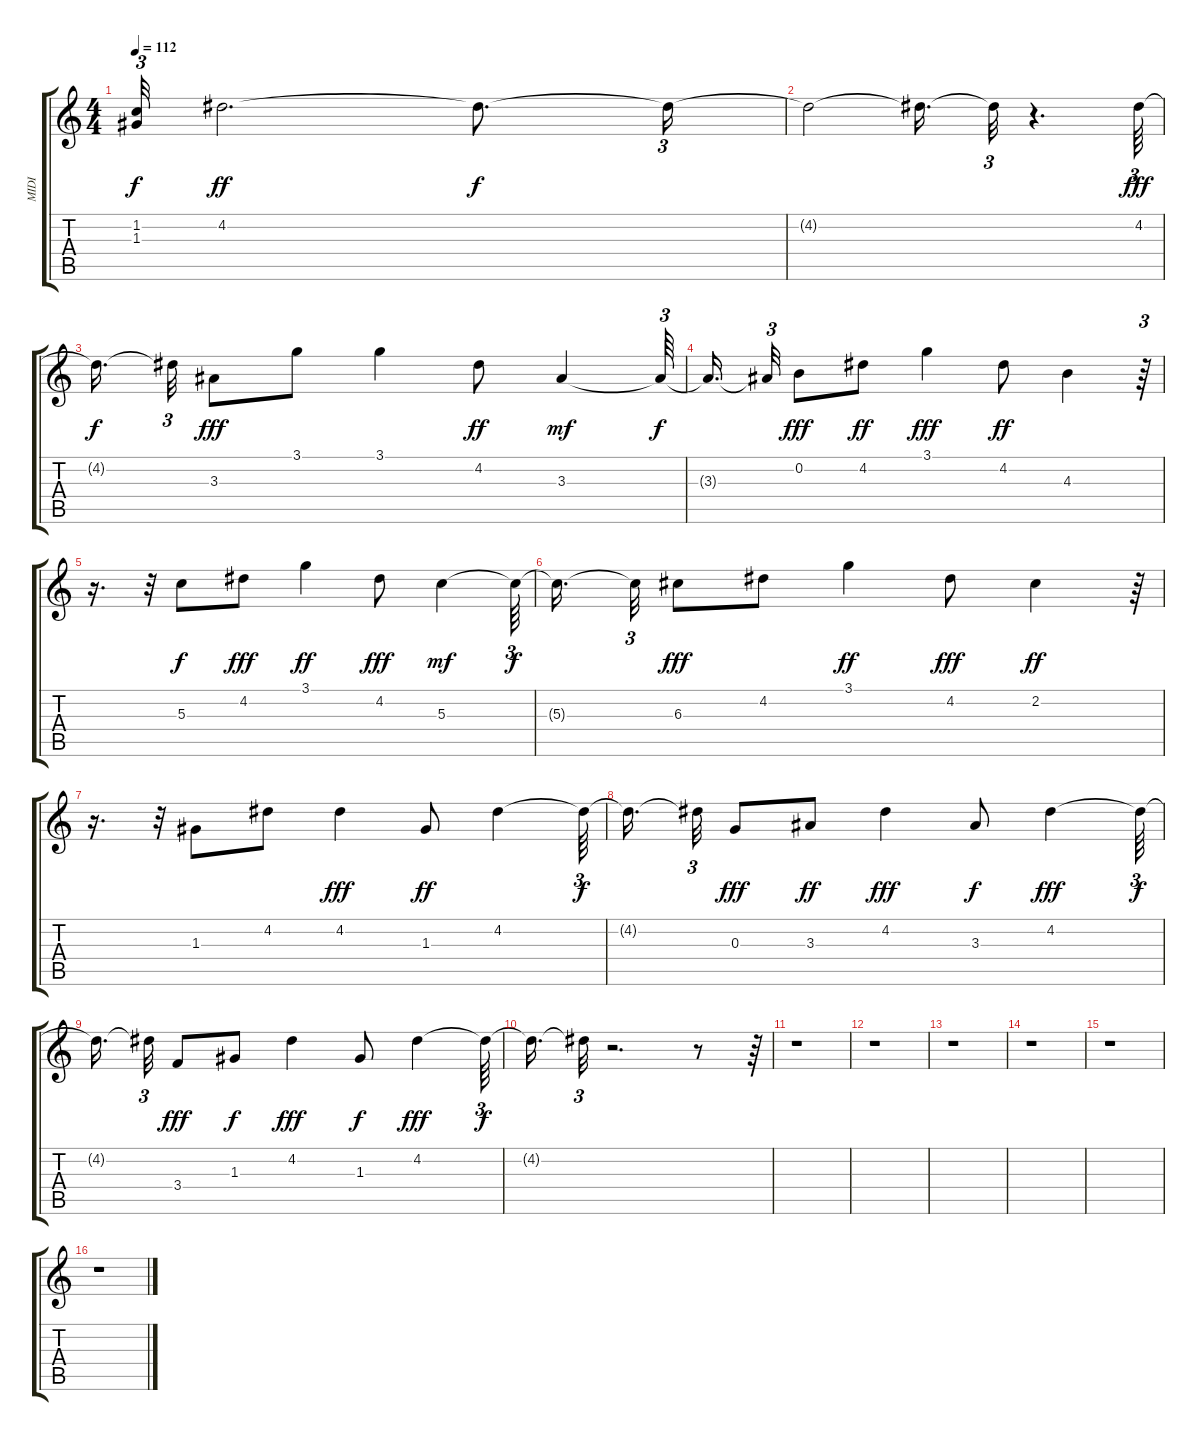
\track ("MIDI" "MIDI") {instrument electricguitarclean}
\staff {score tabs}
\tuning (E4 B3 G3 D3 A2 E2) {hide}
\ts (4 4)
\tempo 112
\clef g2
\ks c
(1.2{t} 1.3{t}).32{tu (3 2) dy f} 4.2.2{d dy ff} 4.2{t}.8{d dy f} 4.2{t}.16{tu (3 2)} |
4.2{t}.2 4.2{t}.16{d} 4.2{t}.32{tu (3 2)} r.4{d} 4.2.64{tu (3 2) dy fff} |
4.2{t}.16{d dy f} 4.2{t}.32{tu (3 2)} 3.3.8{dy fff} 3.1.8 3.1.4 4.2.8{dy ff} 3.3.4{dy mf} 3.3{t}.64{tu (3 2) dy f} |
3.3{t}.16{d} 3.3{t}.32{tu (3 2)} 0.2.8{dy fff} 4.2.8{dy ff} 3.1.4{dy fff} 4.2.8{dy ff} 4.3.4 r.64{tu (3 2)} |
r.16{d} r.32{tu (3 2)} 5.3.8{dy f} 4.2.8{dy fff} 3.1.4{dy ff} 4.2.8{dy fff} 5.3.4{dy mf} 5.3{t}.64{tu (3 2) dy f} |
5.3{t}.16{d} 5.3{t}.32{tu (3 2)} 6.3.8{dy fff} 4.2.8 3.1.4{dy ff} 4.2.8{dy fff} 2.2.4{dy ff} r.64{tu (3 2)} |
r.16{d} r.32{tu (3 2)} 1.3.8 4.2.8 4.2.4{dy fff} 1.3.8{dy ff} 4.2.4 4.2{t}.64{tu (3 2) dy f} |
4.2{t}.16{d} 4.2{t}.32{tu (3 2)} 0.3.8{dy fff} 3.3.8{dy ff} 4.2.4{dy fff} 3.3.8{dy f} 4.2.4{dy fff} 4.2{t}.64{tu (3 2) dy f} |
4.2{t}.16{d} 4.2{t}.32{tu (3 2)} 3.4.8{dy fff} 1.3.8{dy f} 4.2.4{dy fff} 1.3.8{dy f} 4.2.4{dy fff} 4.2{t}.64{tu (3 2) dy f} |
4.2{t}.16{d} 4.2{t}.32{tu (3 2)} r.2{d} r.8 r.64{tu (3 2)} |
r.1 |
r.1 |
r.1 |
r.1 |
r.1 |
r.1
